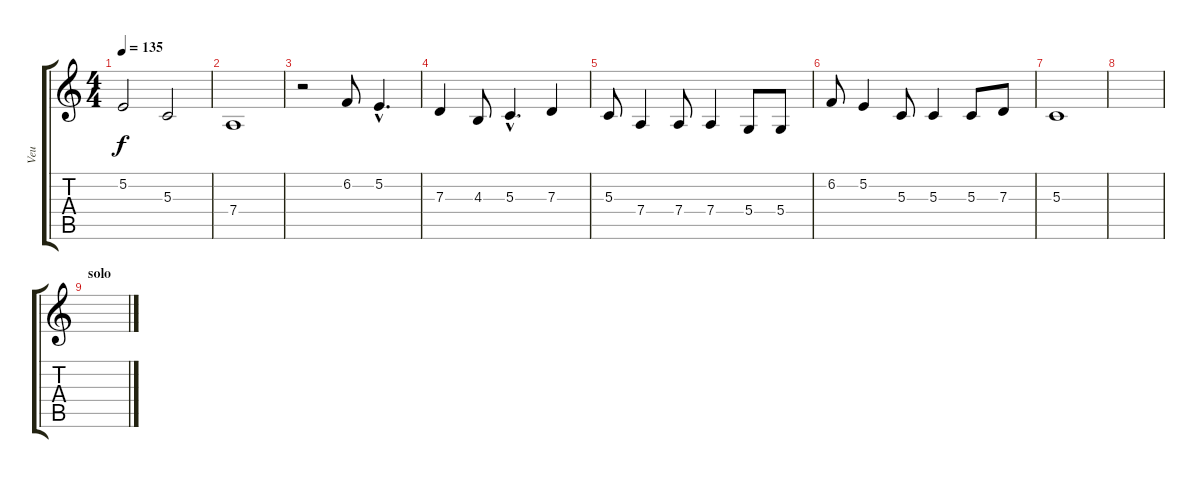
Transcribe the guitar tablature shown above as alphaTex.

\track ("Veu" "Veu") {instrument viola}
\staff {score tabs}
\tuning (E4 B3 G3 D3 A2 E2) {hide}
\ts (4 4)
\tempo 135
\clef g2
\ks c
5.2.2{dy f} 5.3.2 |
7.4.1 |
r.2 6.2.8 5.2{hac}.4{d} |
7.3.4 4.3.8 5.3{hac}.4{d} 7.3.4 |
5.3.8 7.4.4 7.4.8 7.4.4 5.4.8 5.4.8 |
6.2.8 5.2.4 5.3.8 5.3.4 5.3.8 7.3.8 |
5.3.1 |
|
\section ("" "solo")
